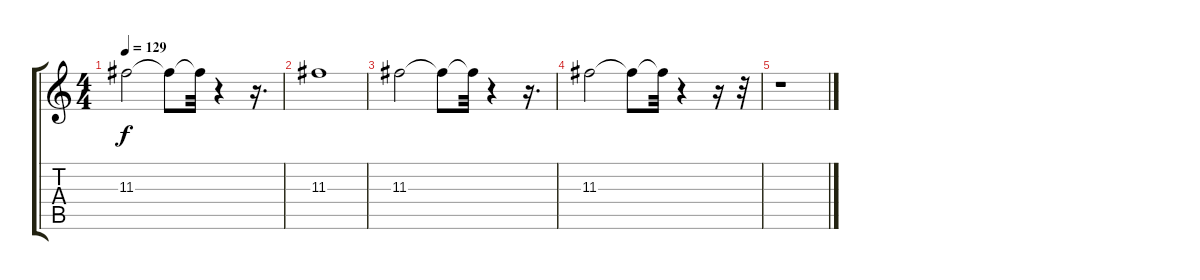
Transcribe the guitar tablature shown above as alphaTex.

\track "" {instrument acousticguitarnylon}
\staff {score tabs}
\tuning (E4 B3 G3 D3 A2 E2) {hide}
\ts (4 4)
\tempo 129
\clef g2
\ks c
11.3.2{dy f} 11.3{t}.8 11.3{t}.32 r.4 r.16{d} |
11.3.1 |
11.3.2 11.3{t}.8 11.3{t}.32 r.4 r.16{d} |
11.3.2 11.3{t}.8 11.3{t}.32 r.4 r.16 r.32 |
r.1
